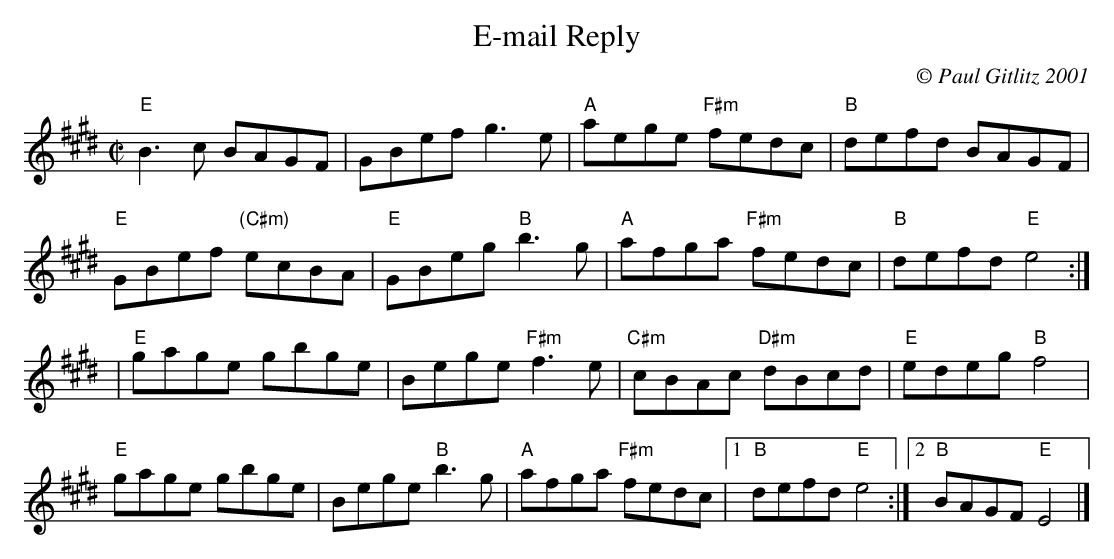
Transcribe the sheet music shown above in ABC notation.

X:1
T:E-mail Reply
M:C|
L:1/8
C:© Paul Gitlitz 2001
K:E
"E"B3c BAGF|GBef g3e|"A"aege "F#m"fedc|"B"defd BAGF|!
"E"GBef "(C#m)"ecBA|"E"GBeg "B"b3g|"A"afga "F#m"fedc|"B"defd "E"e4:|!
|"E"gage gbge|Bege "F#m"f3e|"C#m"cBAc "D#m"dBcd|"E"edeg "B"f4|!
"E"gage gbge|Bege "B"b3g|"A"afga "F#m"fedc|1"B"defd "E"e4:|2"B"BAGF "E"E4|]
